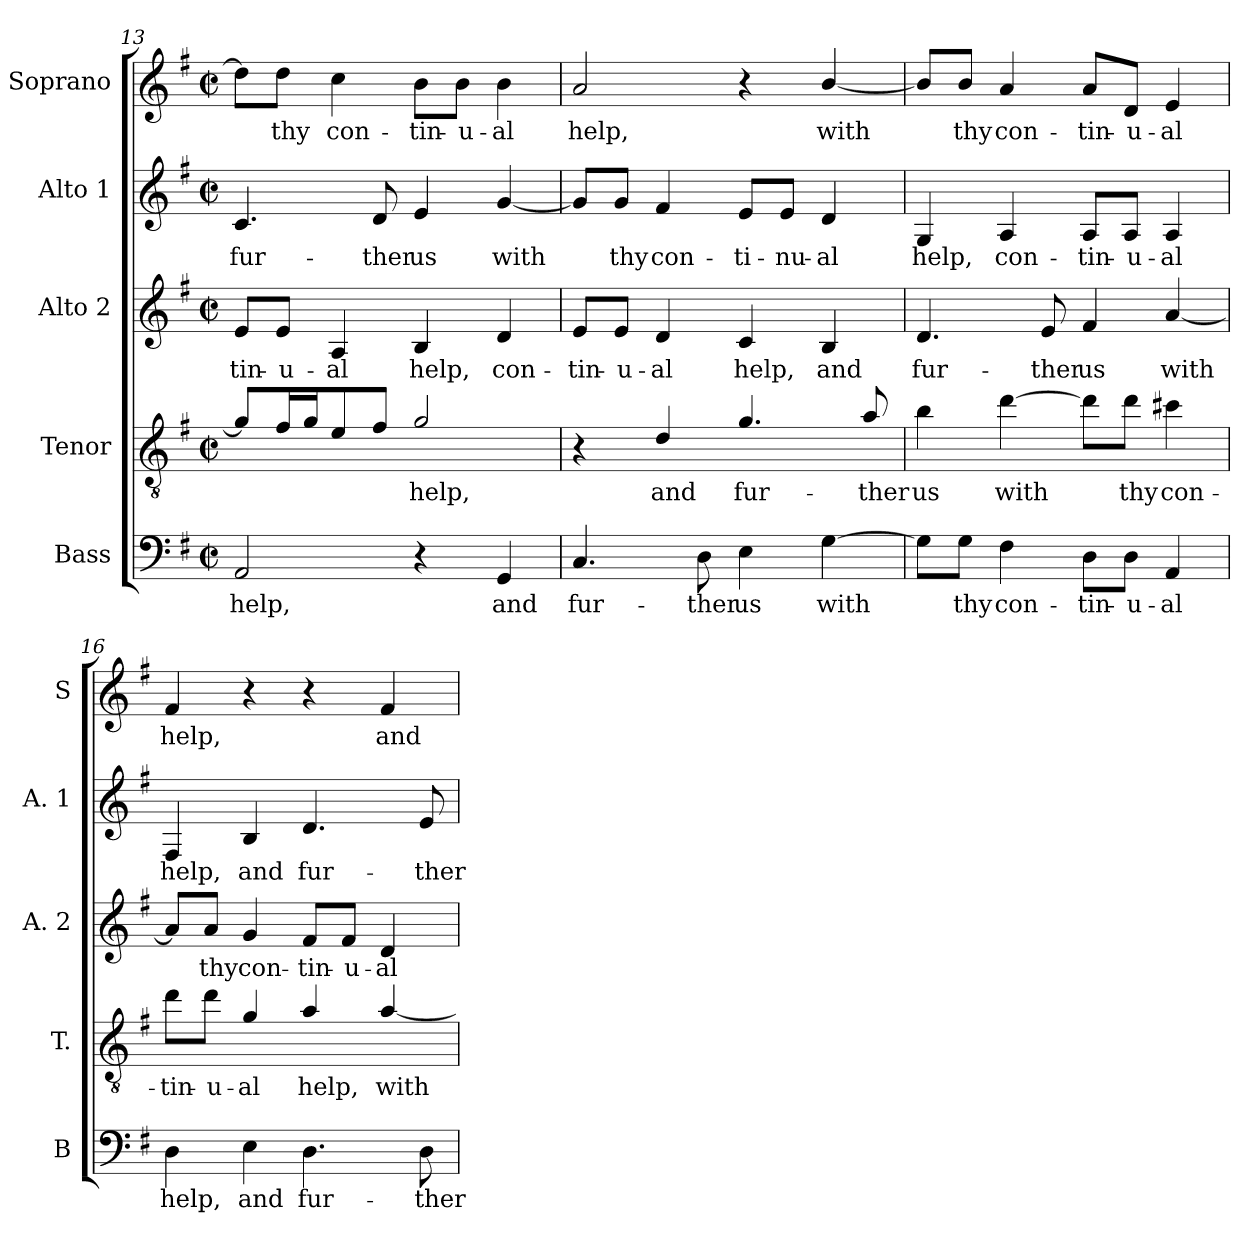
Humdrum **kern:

**kern	**text	**kern	**text	**kern	**text	**kern	**text	**kern	**text
*part5	*part5	*part4	*part4	*part3	*part3	*part2	*part2	*part1	*part1
*staff5	*staff5	*staff4	*staff4	*staff3	*staff3	*staff2	*staff2	*staff1	*staff1
*I"Bass	*	*I"Tenor	*	*I"Alto 2	*	*I"Alto 1	*	*I"Soprano	*
*I'B	*	*I'T.	*	*I'A. 2	*	*I'A. 1	*	*I'S	*
!!LO:LB:g=z
*clefF4	*	*clefGv2	*	*clefG2	*	*clefG2	*	*clefG2	*
*	*	*ITrd7c12	*	*	*	*	*	*	*
*k[f#]	*	*k[f#]	*	*k[f#]	*	*k[f#]	*	*k[f#]	*
*G:	*	*G:	*	*G:	*	*G:	*	*G:	*
*M2/2	*	*M2/2	*	*M2/2	*	*M2/2	*	*M2/2	*
*met(c|)	*	*met(c|)	*	*met(c|)	*	*met(c|)	*	*met(c|)	*
=13	=13	=13	=13	=13	=13	=13	=13	=13	=13
!	!LO:LY:b	!	!	!	!	!	!	!	!
!	!	!	!	!	!LO:LY:b	!	!	!	!
!	!	!	!	!	!	!	!LO:LY:b	!	!
2AA/	help,	8G/L]	.	8e/L	-tin-	4.c/	fur-	8dd\L]	.
!	!	!	!	!	!LO:LY:b	!	!	!	!
!	!	!	!	!	!	!	!	!	!LO:LY:b
.	.	16F#/L	.	8e/J	-u-	.	.	8dd\J	thy
.	.	16G/J	.	.	.	.	.	.	.
!	!	!	!	!	!LO:LY:b	!	!	!	!
!	!	!	!	!	!	!	!	!	!LO:LY:b
.	.	8E/	.	4A/	-al	.	.	4cc\	con-
!	!	!	!	!	!	!	!LO:LY:b	!	!
.	.	8F#/J	.	.	.	8d/	-ther	.	.
!	!	!	!LO:LY:b	!	!	!	!	!	!
!	!	!	!	!	!LO:LY:b	!	!	!	!
!	!	!	!	!	!	!	!LO:LY:b	!	!
!	!	!	!	!	!	!	!	!	!LO:LY:b
4r	.	2G/	help,	4B/	help,	4e/	us	8b\L	-tin-
!	!	!	!	!	!	!	!	!	!LO:LY:b
.	.	.	.	.	.	.	.	8b\J	-u-
!	!LO:LY:b	!	!	!	!	!	!	!	!
!	!	!	!	!	!LO:LY:b	!	!	!	!
!	!	!	!	!	!	!	!LO:LY:b	!	!
!	!	!	!	!	!	!	!	!	!LO:LY:b
4GG/	and	.	.	4d/	con-	[<4g/	with	4b\	-al
=14	=14	=14	=14	=14	=14	=14	=14	=14	=14
!	!LO:LY:b	!	!	!	!	!	!	!	!
!	!	!	!	!	!LO:LY:b	!	!	!	!
!	!	!	!	!	!	!	!	!	!LO:LY:b
4.C/	fur-	4r	.	8e/L	-tin-	8g/L]	.	2a/	help,
!	!	!	!	!	!LO:LY:b	!	!	!	!
!	!	!	!	!	!	!	!LO:LY:b	!	!
.	.	.	.	8e/J	-u-	8g/J	thy	.	.
!	!	!	!LO:LY:b	!	!	!	!	!	!
!	!	!	!	!	!LO:LY:b	!	!	!	!
!	!	!	!	!	!	!	!LO:LY:b	!	!
.	.	4D/	and	4d/	-al	4f#/	con-	.	.
!	!LO:LY:b	!	!	!	!	!	!	!	!
8D\	-ther	.	.	.	.	.	.	.	.
!	!LO:LY:b	!	!	!	!	!	!	!	!
!	!	!	!LO:LY:b	!	!	!	!	!	!
!	!	!	!	!	!LO:LY:b	!	!	!	!
!	!	!	!	!	!	!	!LO:LY:b	!	!
4E\	us	4.G/	fur-	4c/	help,	8e/L	-ti-	4r	.
!	!	!	!	!	!	!	!LO:LY:b	!	!
.	.	.	.	.	.	8e/J	-nu-	.	.
!	!LO:LY:b	!	!	!	!	!	!	!	!
!	!	!	!	!	!LO:LY:b	!	!	!	!
!	!	!	!	!	!	!	!LO:LY:b	!	!
!	!	!	!	!	!	!	!	!	!LO:LY:b
[>4G\	with	.	.	4B/	and	4d/	-al	[<4b/	with
!	!	!	!LO:LY:b	!	!	!	!	!	!
.	.	8A/	-ther	.	.	.	.	.	.
=15	=15	=15	=15	=15	=15	=15	=15	=15	=15
!	!	!	!LO:LY:b	!	!	!	!	!	!
!	!	!	!	!	!LO:LY:b	!	!	!	!
!	!	!	!	!	!	!	!LO:LY:b	!	!
8G\L]	.	4B\	us	4.d/	fur-	4G/	help,	8b/L]	.
!	!LO:LY:b	!	!	!	!	!	!	!	!
!	!	!	!	!	!	!	!	!	!LO:LY:b
8G\J	thy	.	.	.	.	.	.	8b/J	thy
!	!LO:LY:b	!	!	!	!	!	!	!	!
!	!	!	!LO:LY:b	!	!	!	!	!	!
!	!	!	!	!	!	!	!LO:LY:b	!	!
!	!	!	!	!	!	!	!	!	!LO:LY:b
4F#\	con-	[>4d\	with	.	.	4A/	con-	4a/	con-
!	!	!	!	!	!LO:LY:b	!	!	!	!
.	.	.	.	8e/	-ther	.	.	.	.
!	!LO:LY:b	!	!	!	!	!	!	!	!
!	!	!	!	!	!LO:LY:b	!	!	!	!
!	!	!	!	!	!	!	!LO:LY:b	!	!
!	!	!	!	!	!	!	!	!	!LO:LY:b
8D\L	-tin-	8d\L]	.	4f#/	us	8A/L	-tin-	8a/L	-tin-
!	!LO:LY:b	!	!	!	!	!	!	!	!
!	!	!	!LO:LY:b	!	!	!	!	!	!
!	!	!	!	!	!	!	!LO:LY:b	!	!
!	!	!	!	!	!	!	!	!	!LO:LY:b
8D\J	-u-	8d\J	thy	.	.	8A/J	-u-	8d/J	-u-
!	!LO:LY:b	!	!	!	!	!	!	!	!
!	!	!	!LO:LY:b	!	!	!	!	!	!
!	!	!	!	!	!LO:LY:b	!	!	!	!
!	!	!	!	!	!	!	!LO:LY:b	!	!
!	!	!	!	!	!	!	!	!	!LO:LY:b
4AA/	-al	4c#X\	con-	[<4a/	with	4A/	-al	4e/	-al
=16	=16	=16	=16	=16	=16	=16	=16	=16	=16
!	!LO:LY:b	!	!	!	!	!	!	!	!
!	!	!	!LO:LY:b	!	!	!	!	!	!
!	!	!	!	!	!	!	!LO:LY:b	!	!
!	!	!	!	!	!	!	!	!	!LO:LY:b
4D\	help,	8d\L	-tin-	8a/L]	.	4F#/	help,	4f#/	help,
!	!	!	!LO:LY:b	!	!	!	!	!	!
!	!	!	!	!	!LO:LY:b	!	!	!	!
.	.	8d\J	-u-	8a/J	thy	.	.	.	.
!	!LO:LY:b	!	!	!	!	!	!	!	!
!	!	!	!LO:LY:b	!	!	!	!	!	!
!	!	!	!	!	!LO:LY:b	!	!	!	!
!	!	!	!	!	!	!	!LO:LY:b	!	!
4E\	and	4G/	-al	4g/	con-	4B/	and	4r	.
!	!LO:LY:b	!	!	!	!	!	!	!	!
!	!	!	!LO:LY:b	!	!	!	!	!	!
!	!	!	!	!	!LO:LY:b	!	!	!	!
!	!	!	!	!	!	!	!LO:LY:b	!	!
4.D\	fur-	4A/	help,	8f#/L	-tin-	4.d/	fur-	4r	.
!	!	!	!	!	!LO:LY:b	!	!	!	!
.	.	.	.	8f#/J	-u-	.	.	.	.
!	!	!	!LO:LY:b	!	!	!	!	!	!
!	!	!	!	!	!LO:LY:b	!	!	!	!
!	!	!	!	!	!	!	!	!	!LO:LY:b
.	.	[<4A/	with	4d/	-al	.	.	4f#/	and
!	!LO:LY:b	!	!	!	!	!	!	!	!
!	!	!	!	!	!	!	!LO:LY:b	!	!
8D\	-ther	.	.	.	.	8e/	-ther	.	.
=	=	=	=	=	=	=	=	=	=
*-	*-	*-	*-	*-	*-	*-	*-	*-	*-
